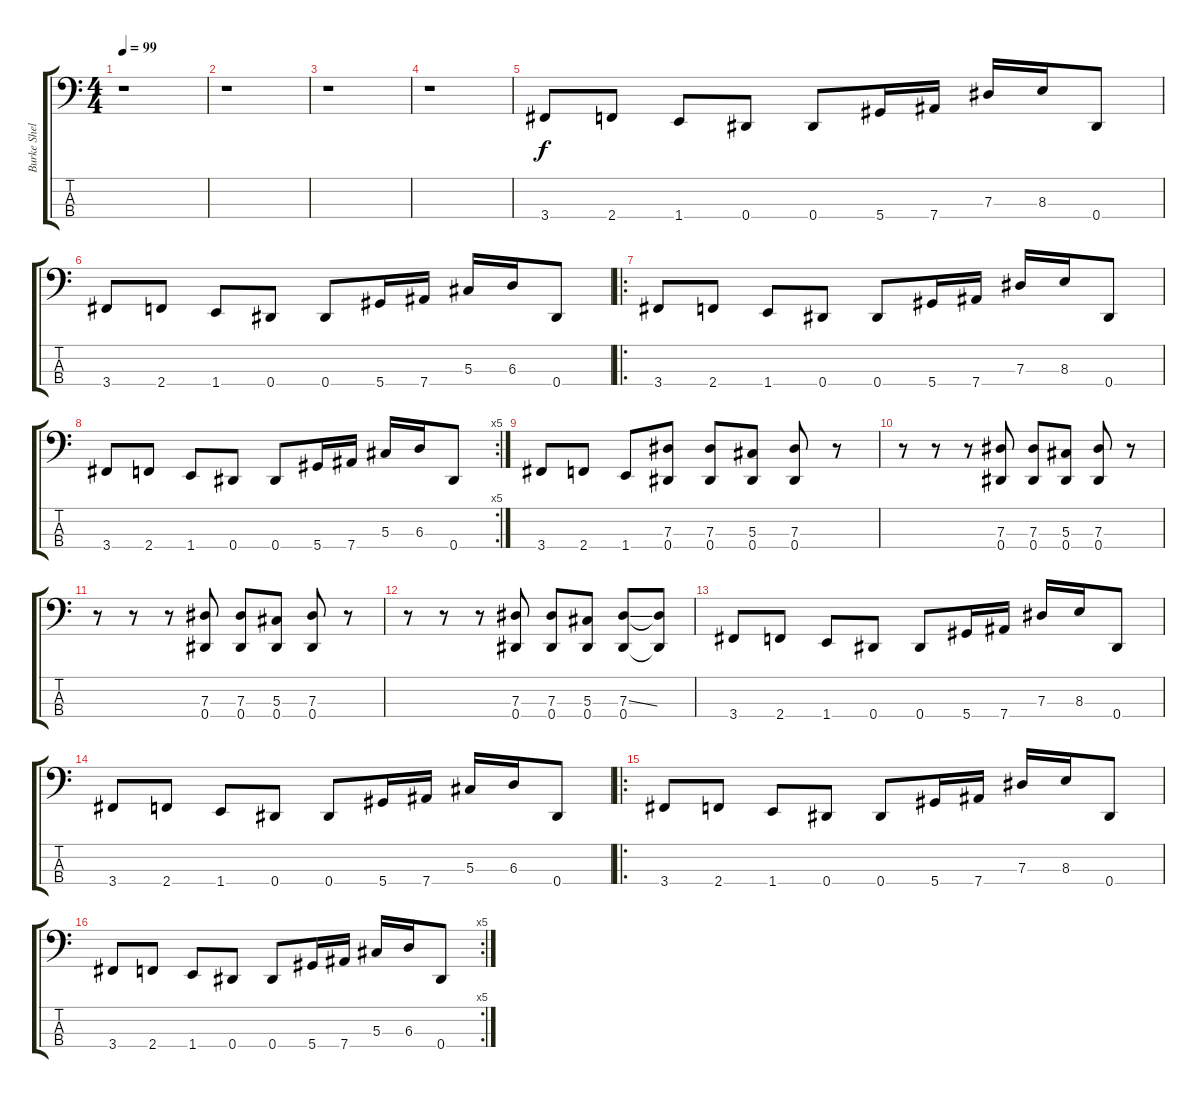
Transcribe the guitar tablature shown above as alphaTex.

\track ("Burke Shelley" "Burke Shel") {instrument electricbassfinger}
\staff {score tabs}
\tuning (Gb2 Db2 Ab1 Eb1) {hide}
\ts (4 4)
\tempo 99
\clef f4
\ks c
r.1{dy f instrument electricbassfinger} |
r.1 |
r.1 |
r.1 |
3.4.8 2.4.8 1.4.8 0.4.8 0.4.8 5.4.16 7.4.16 7.3.16 8.3.16 0.4.8 |
3.4.8 2.4.8 1.4.8 0.4.8 0.4.8 5.4.16 7.4.16 5.3.16 6.3.16 0.4.8 |
\ro
3.4.8 2.4.8 1.4.8 0.4.8 0.4.8 5.4.16 7.4.16 7.3.16 8.3.16 0.4.8 |
\rc 5
3.4.8 2.4.8 1.4.8 0.4.8 0.4.8 5.4.16 7.4.16 5.3.16 6.3.16 0.4.8 |
3.4.8 2.4.8 1.4.8 (7.3 0.4).8 (7.3 0.4).8 (5.3 0.4).8 (7.3 0.4).8 r.8 |
r.8 r.8 r.8 (7.3 0.4).8 (7.3 0.4).8 (5.3 0.4).8 (7.3 0.4).8 r.8 |
r.8 r.8 r.8 (7.3 0.4).8 (7.3 0.4).8 (5.3 0.4).8 (7.3 0.4).8 r.8 |
r.8 r.8 r.8 (7.3 0.4).8 (7.3 0.4).8 (5.3 0.4).8 (7.3{ss} 0.4).8 (7.3{t} 0.4{t}).8 |
3.4.8 2.4.8 1.4.8 0.4.8 0.4.8 5.4.16 7.4.16 7.3.16 8.3.16 0.4.8 |
3.4.8 2.4.8 1.4.8 0.4.8 0.4.8 5.4.16 7.4.16 5.3.16 6.3.16 0.4.8 |
\ro
3.4.8 2.4.8 1.4.8 0.4.8 0.4.8 5.4.16 7.4.16 7.3.16 8.3.16 0.4.8 |
\rc 5
3.4.8 2.4.8 1.4.8 0.4.8 0.4.8 5.4.16 7.4.16 5.3.16 6.3.16 0.4.8
